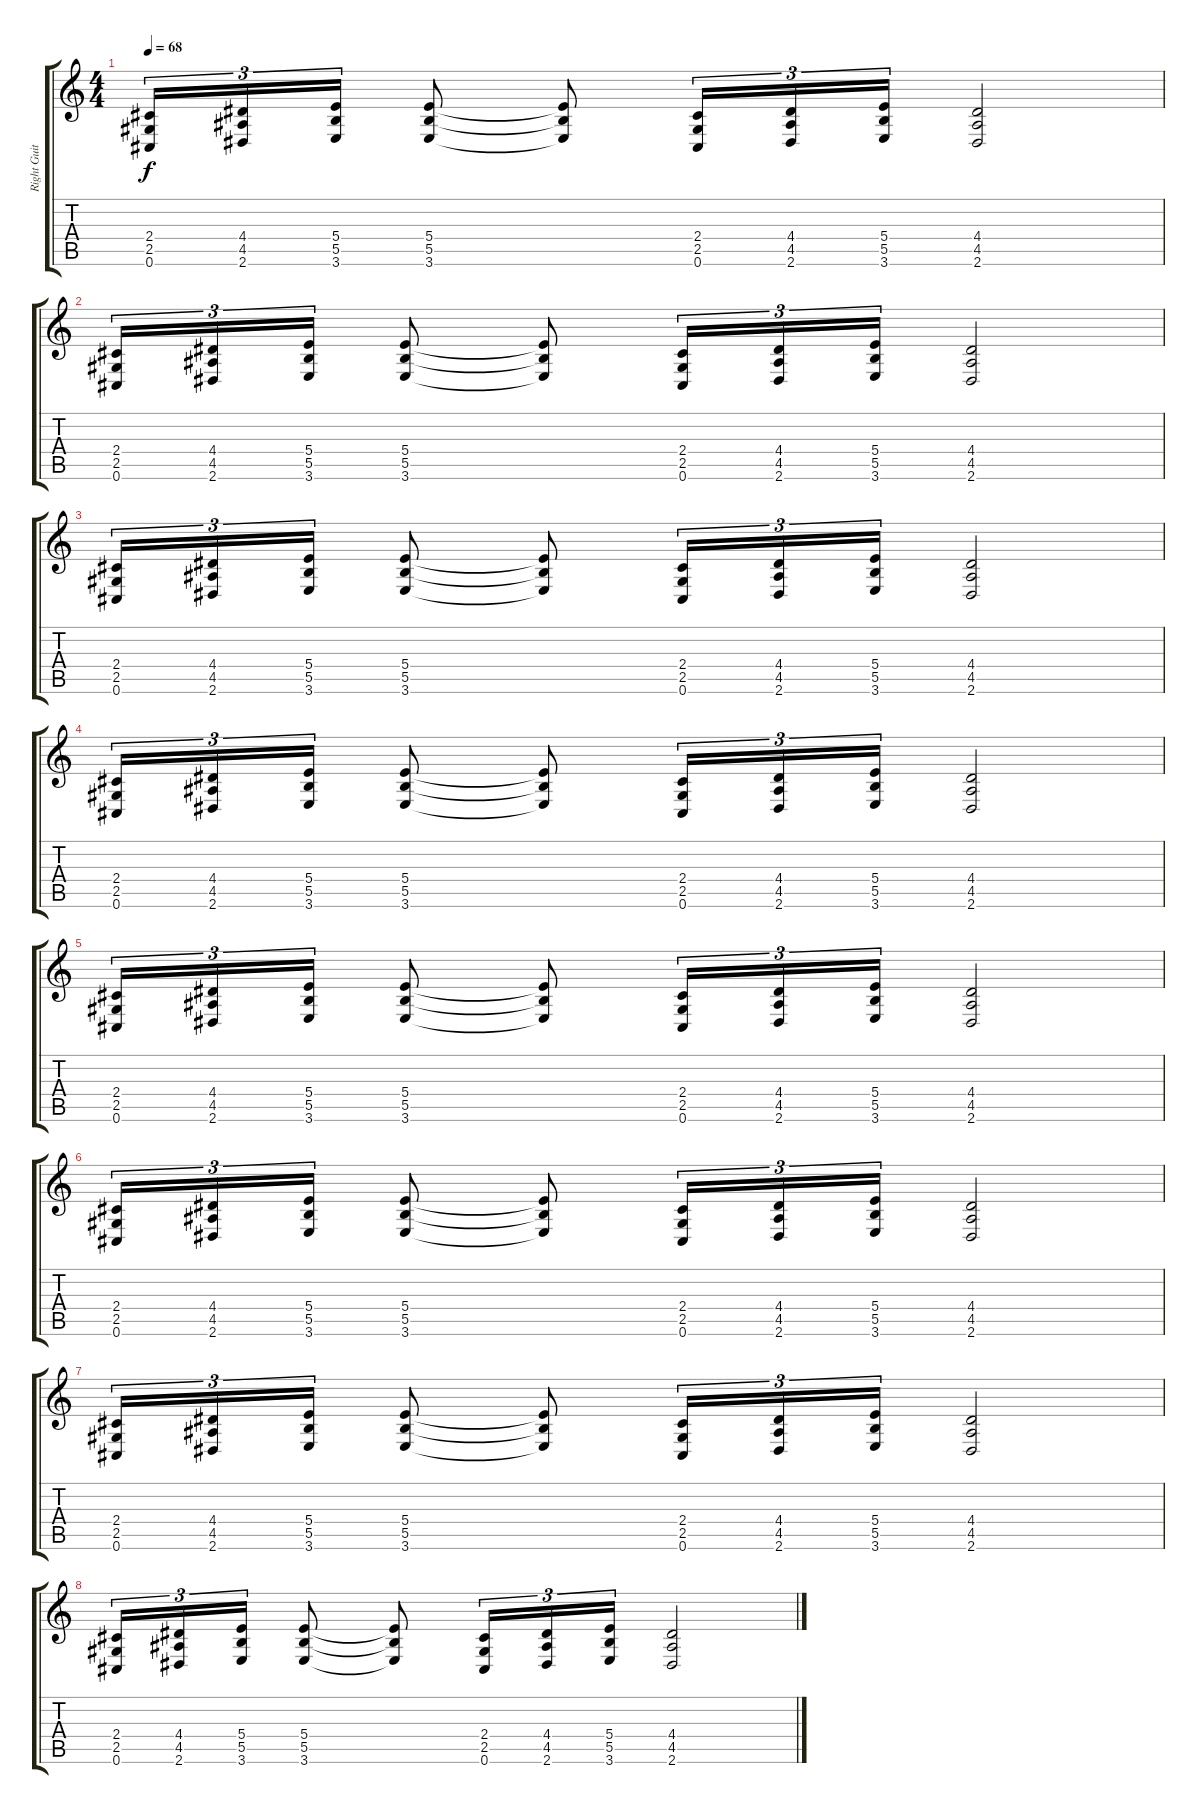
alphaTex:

\track ("Right Guitar" "Right Guit") {instrument distortionguitar}
\staff {score tabs}
\tuning (Db4 Ab3 E3 B2 Gb2 Db2) {hide}
\ts (4 4)
\tempo 68
\clef g2
\ks c
(2.4 2.5 0.6).16{tu (3 2) dy f} (4.4 4.5 2.6).16{tu (3 2)} (5.4 5.5 3.6).16{tu (3 2)} (5.4 5.5 3.6).8 (5.4{t} 5.5{t} 3.6{t}).8 (2.4 2.5 0.6).16{tu (3 2)} (4.4 4.5 2.6).16{tu (3 2)} (5.4 5.5 3.6).16{tu (3 2)} (4.4 4.5 2.6).2 |
(2.4 2.5 0.6).16{tu (3 2)} (4.4 4.5 2.6).16{tu (3 2)} (5.4 5.5 3.6).16{tu (3 2)} (5.4 5.5 3.6).8 (5.4{t} 5.5{t} 3.6{t}).8 (2.4 2.5 0.6).16{tu (3 2)} (4.4 4.5 2.6).16{tu (3 2)} (5.4 5.5 3.6).16{tu (3 2)} (4.4 4.5 2.6).2 |
(2.4 2.5 0.6).16{tu (3 2)} (4.4 4.5 2.6).16{tu (3 2)} (5.4 5.5 3.6).16{tu (3 2)} (5.4 5.5 3.6).8 (5.4{t} 5.5{t} 3.6{t}).8 (2.4 2.5 0.6).16{tu (3 2)} (4.4 4.5 2.6).16{tu (3 2)} (5.4 5.5 3.6).16{tu (3 2)} (4.4 4.5 2.6).2 |
(2.4 2.5 0.6).16{tu (3 2)} (4.4 4.5 2.6).16{tu (3 2)} (5.4 5.5 3.6).16{tu (3 2)} (5.4 5.5 3.6).8 (5.4{t} 5.5{t} 3.6{t}).8 (2.4 2.5 0.6).16{tu (3 2)} (4.4 4.5 2.6).16{tu (3 2)} (5.4 5.5 3.6).16{tu (3 2)} (4.4 4.5 2.6).2 |
(2.4 2.5 0.6).16{tu (3 2)} (4.4 4.5 2.6).16{tu (3 2)} (5.4 5.5 3.6).16{tu (3 2)} (5.4 5.5 3.6).8 (5.4{t} 5.5{t} 3.6{t}).8 (2.4 2.5 0.6).16{tu (3 2)} (4.4 4.5 2.6).16{tu (3 2)} (5.4 5.5 3.6).16{tu (3 2)} (4.4 4.5 2.6).2 |
(2.4 2.5 0.6).16{tu (3 2)} (4.4 4.5 2.6).16{tu (3 2)} (5.4 5.5 3.6).16{tu (3 2)} (5.4 5.5 3.6).8 (5.4{t} 5.5{t} 3.6{t}).8 (2.4 2.5 0.6).16{tu (3 2)} (4.4 4.5 2.6).16{tu (3 2)} (5.4 5.5 3.6).16{tu (3 2)} (4.4 4.5 2.6).2 |
(2.4 2.5 0.6).16{tu (3 2)} (4.4 4.5 2.6).16{tu (3 2)} (5.4 5.5 3.6).16{tu (3 2)} (5.4 5.5 3.6).8 (5.4{t} 5.5{t} 3.6{t}).8 (2.4 2.5 0.6).16{tu (3 2)} (4.4 4.5 2.6).16{tu (3 2)} (5.4 5.5 3.6).16{tu (3 2)} (4.4 4.5 2.6).2 |
(2.4 2.5 0.6).16{tu (3 2)} (4.4 4.5 2.6).16{tu (3 2)} (5.4 5.5 3.6).16{tu (3 2)} (5.4 5.5 3.6).8 (5.4{t} 5.5{t} 3.6{t}).8 (2.4 2.5 0.6).16{tu (3 2)} (4.4 4.5 2.6).16{tu (3 2)} (5.4 5.5 3.6).16{tu (3 2)} (4.4 4.5 2.6).2
